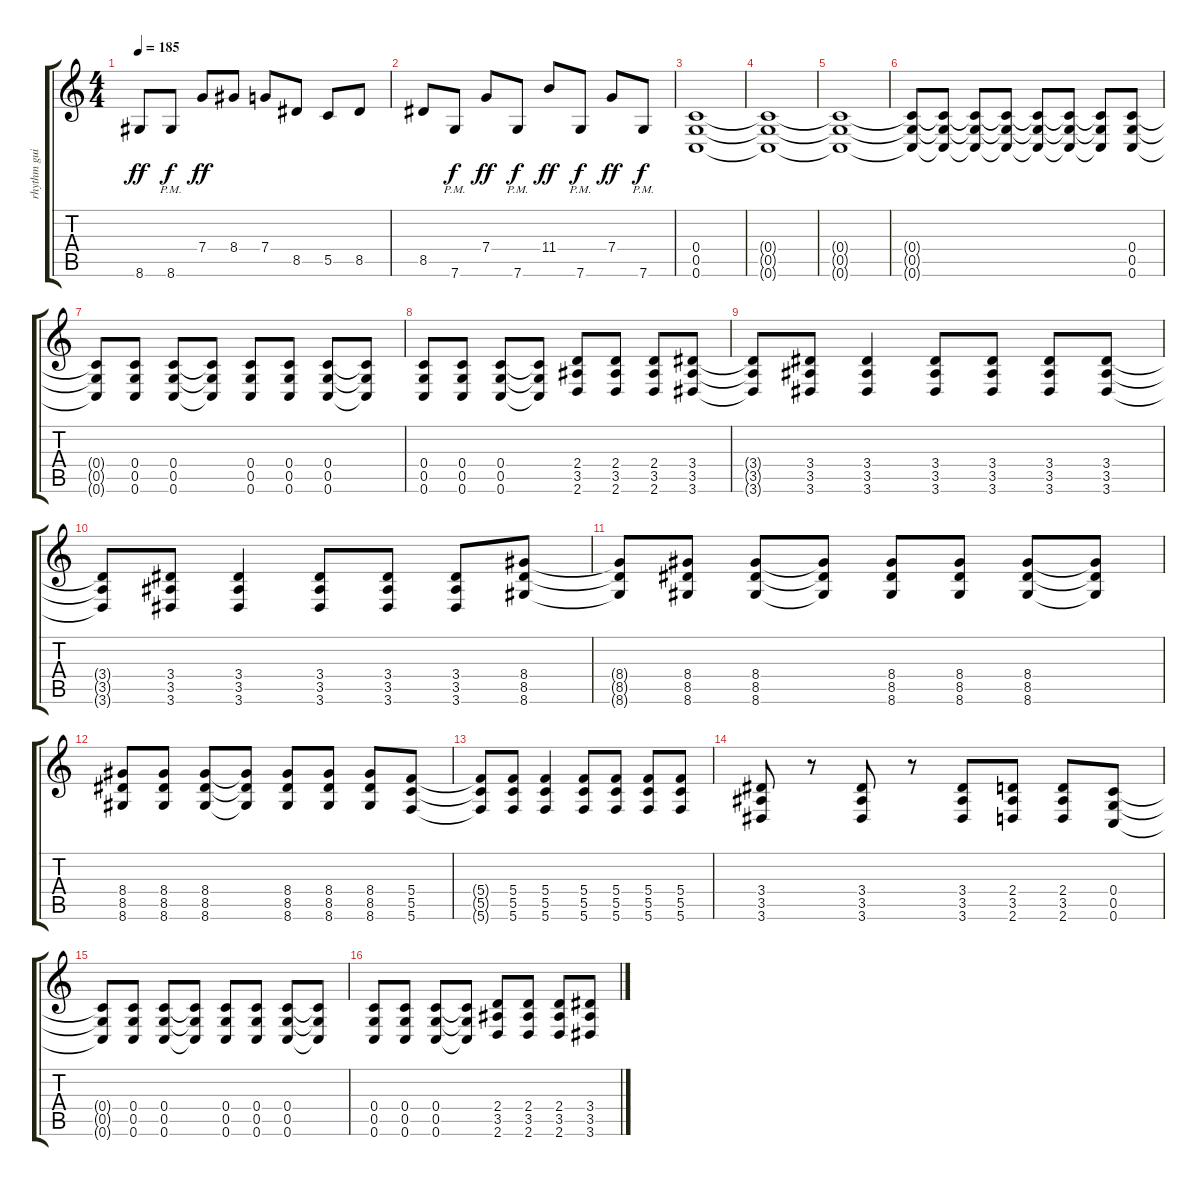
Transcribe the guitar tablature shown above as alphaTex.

\track ("rhythm guitar" "rhythm gui") {instrument distortionguitar}
\staff {score tabs}
\tuning (D4 A3 F3 C3 G2 C2) {hide}
\ts (4 4)
\tempo 185
\clef g2
\ks c
8.6.8{dy ff} 8.6{pm}.8{dy f} 7.4.8{dy ff} 8.4.8 7.4.8 8.5.8 5.5.8 8.5.8 |
8.5.8 7.6{pm}.8{dy f} 7.4.8{dy ff} 7.6{pm}.8{dy f} 11.4.8{dy ff} 7.6{pm}.8{dy f} 7.4.8{dy ff} 7.6{pm}.8{dy f} |
(0.4 0.5 0.6).1 |
(0.4{t} 0.5{t} 0.6{t}).1 |
(0.4{t} 0.5{t} 0.6{t}).1 |
(0.4{t} 0.5{t} 0.6{t}).8 (0.4{t} 0.5{t} 0.6{t}).8 (0.4{t} 0.5{t} 0.6{t}).8 (0.4{t} 0.5{t} 0.6{t}).8 (0.4{t} 0.5{t} 0.6{t}).8 (0.4{t} 0.5{t} 0.6{t}).8 (0.4{t} 0.5{t} 0.6{t}).8 (0.4 0.5 0.6).8 |
(0.4{t} 0.5{t} 0.6{t}).8 (0.4 0.5 0.6).8 (0.4 0.5 0.6).8 (0.4{t} 0.5{t} 0.6{t}).8 (0.4 0.5 0.6).8 (0.4 0.5 0.6).8 (0.4 0.5 0.6).8 (0.4{t} 0.5{t} 0.6{t}).8 |
(0.4 0.5 0.6).8 (0.4 0.5 0.6).8 (0.4 0.5 0.6).8 (0.4{t} 0.5{t} 0.6{t}).8 (2.4 3.5 2.6).8 (2.4 3.5 2.6).8 (2.4 3.5 2.6).8 (3.4 3.5 3.6).8 |
(3.4{t} 3.5{t} 3.6{t}).8 (3.4 3.5 3.6).8 (3.4 3.5 3.6).4 (3.4 3.5 3.6).8 (3.4 3.5 3.6).8 (3.4 3.5 3.6).8 (3.4 3.5 3.6).8 |
(3.4{t} 3.5{t} 3.6{t}).8 (3.4 3.5 3.6).8 (3.4 3.5 3.6).4 (3.4 3.5 3.6).8 (3.4 3.5 3.6).8 (3.4 3.5 3.6).8 (8.4 8.5 8.6).8 |
(8.4{t} 8.5{t} 8.6{t}).8 (8.4 8.5 8.6).8 (8.4 8.5 8.6).8 (8.4{t} 8.5{t} 8.6{t}).8 (8.4 8.5 8.6).8 (8.4 8.5 8.6).8 (8.4 8.5 8.6).8 (8.4{t} 8.5{t} 8.6{t}).8 |
(8.4 8.5 8.6).8 (8.4 8.5 8.6).8 (8.4 8.5 8.6).8 (8.4{t} 8.5{t} 8.6{t}).8 (8.4 8.5 8.6).8 (8.4 8.5 8.6).8 (8.4 8.5 8.6).8 (5.4 5.5 5.6).8 |
(5.4{t} 5.5{t} 5.6{t}).8 (5.4 5.5 5.6).8 (5.4 5.5 5.6).4 (5.4 5.5 5.6).8 (5.4 5.5 5.6).8 (5.4 5.5 5.6).8 (5.4 5.5 5.6).8 |
(3.4 3.5 3.6).8 r.8 (3.4 3.5 3.6).8 r.8 (3.4 3.5 3.6).8 (2.4 3.5 2.6).8 (2.4 3.5 2.6).8 (0.4 0.5 0.6).8 |
(0.4{t} 0.5{t} 0.6{t}).8 (0.4 0.5 0.6).8 (0.4 0.5 0.6).8 (0.4{t} 0.5{t} 0.6{t}).8 (0.4 0.5 0.6).8 (0.4 0.5 0.6).8 (0.4 0.5 0.6).8 (0.4{t} 0.5{t} 0.6{t}).8 |
(0.4 0.5 0.6).8 (0.4 0.5 0.6).8 (0.4 0.5 0.6).8 (0.4{t} 0.5{t} 0.6{t}).8 (2.4 3.5 2.6).8 (2.4 3.5 2.6).8 (2.4 3.5 2.6).8 (3.4 3.5 3.6).8
